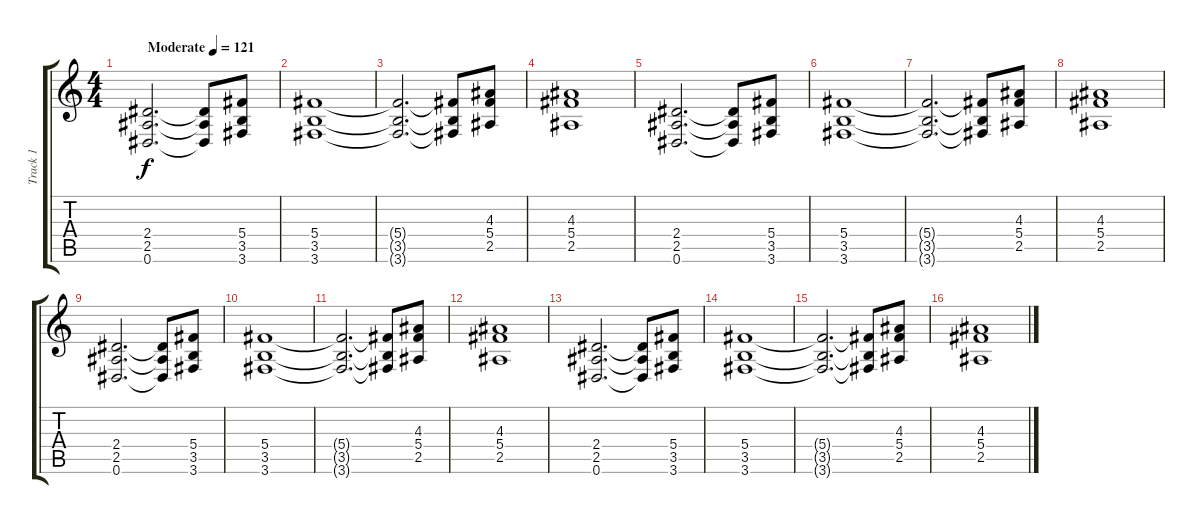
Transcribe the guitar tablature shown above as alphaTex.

\track ("Track 1" "Track 1") {instrument distortionguitar}
\staff {score tabs}
\tuning (Eb4 Bb3 Gb3 Db3 Ab2 Eb2) {hide}
\ts (4 4)
\tempo (121 "Moderate")
\clef g2
\ks c
(2.4 2.5 0.6).2{d dy f instrument distortionguitar} (2.4{t} 2.5{t} 0.6{t}).8 (5.4 3.5 3.6).8 |
(5.4 3.5 3.6).1 |
(5.4{t} 3.5{t} 3.6{t}).2{d} (5.4{t} 3.5{t} 3.6{t}).8 (4.3 5.4 2.5).8 |
(4.3 5.4 2.5).1 |
(2.4 2.5 0.6).2{d} (2.4{t} 2.5{t} 0.6{t}).8 (5.4 3.5 3.6).8 |
(5.4 3.5 3.6).1 |
(5.4{t} 3.5{t} 3.6{t}).2{d} (5.4{t} 3.5{t} 3.6{t}).8 (4.3 5.4 2.5).8 |
(4.3 5.4 2.5).1 |
(2.4 2.5 0.6).2{d} (2.4{t} 2.5{t} 0.6{t}).8 (5.4 3.5 3.6).8 |
(5.4 3.5 3.6).1 |
(5.4{t} 3.5{t} 3.6{t}).2{d} (5.4{t} 3.5{t} 3.6{t}).8 (4.3 5.4 2.5).8 |
(4.3 5.4 2.5).1 |
(2.4 2.5 0.6).2{d} (2.4{t} 2.5{t} 0.6{t}).8 (5.4 3.5 3.6).8 |
(5.4 3.5 3.6).1 |
(5.4{t} 3.5{t} 3.6{t}).2{d} (5.4{t} 3.5{t} 3.6{t}).8 (4.3 5.4 2.5).8 |
(4.3 5.4 2.5).1
